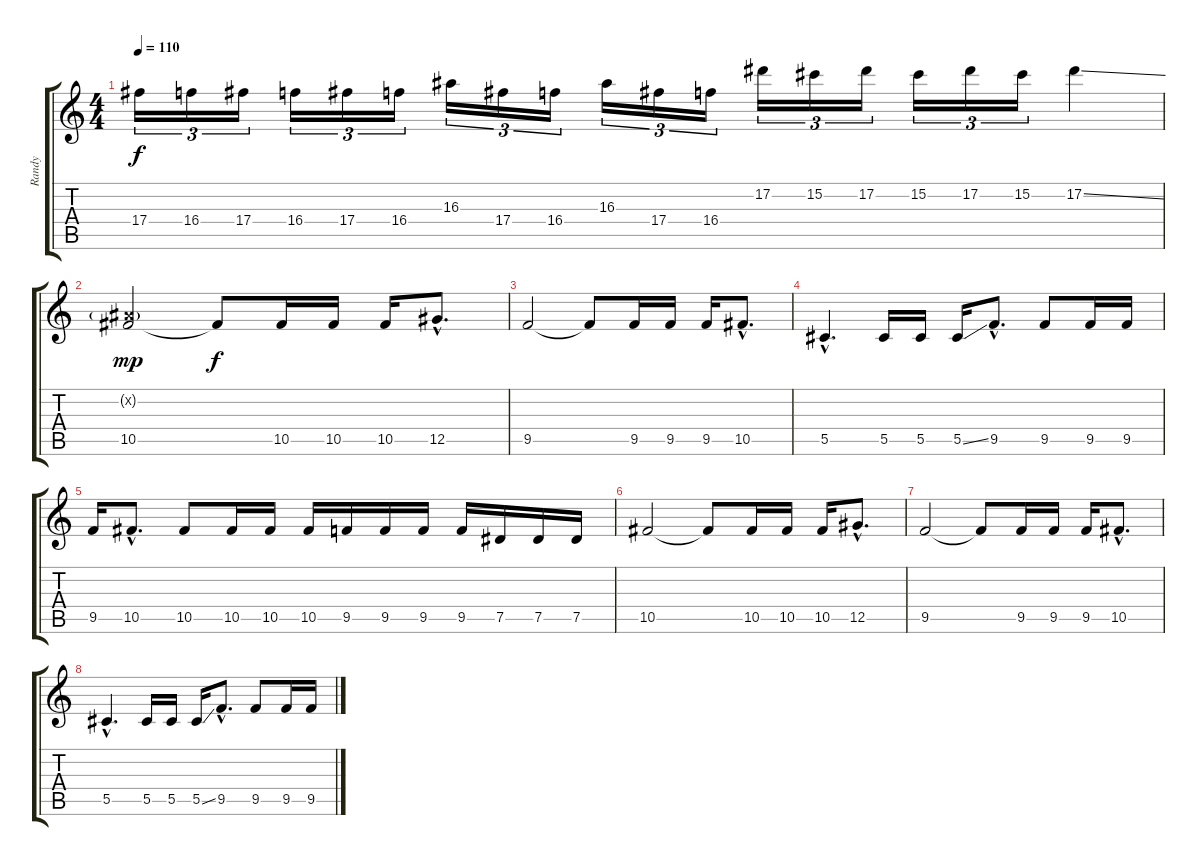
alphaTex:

\track ("Randy" "Randy") {instrument distortionguitar}
\staff {score tabs}
\tuning (Eb4 Bb3 Gb3 Db3 Ab2 Eb2) {hide}
\ts (4 4)
\tempo 110
\clef g2
\ks c
17.4.16{tu (3 2) dy f} 16.4.16{tu (3 2)} 17.4.16{tu (3 2)} 16.4.16{tu (3 2)} 17.4.16{tu (3 2)} 16.4.16{tu (3 2)} 16.3.16{tu (3 2)} 17.4.16{tu (3 2)} 16.4.16{tu (3 2)} 16.3.16{tu (3 2)} 17.4.16{tu (3 2)} 16.4.16{tu (3 2)} 17.2.16{tu (3 2)} 15.2.16{tu (3 2)} 17.2.16{tu (3 2)} 15.2.16{tu (3 2)} 17.2.16{tu (3 2)} 15.2.16{tu (3 2)} 17.2{ss}.4 |
(0.2{g x} 10.5).2{dy mp} 10.5{t}.8{dy f} 10.5.16 10.5.16 10.5.16 12.5{hac}.8{d} |
9.5.2 9.5{t}.8 9.5.16 9.5.16 9.5.16 10.5{hac}.8{d} |
5.5{hac}.4{d} 5.5.16 5.5.16 5.5{ss}.16 9.5{hac}.8{d} 9.5.8 9.5.16 9.5.16 |
9.5.16 10.5{hac}.8{d} 10.5.8 10.5.16 10.5.16 10.5.16 9.5.16 9.5.16 9.5.16 9.5.16 7.5.16 7.5.16 7.5.16 |
10.5.2 10.5{t}.8 10.5.16 10.5.16 10.5.16 12.5{hac}.8{d} |
9.5.2 9.5{t}.8 9.5.16 9.5.16 9.5.16 10.5{hac}.8{d} |
5.5{hac}.4{d} 5.5.16 5.5.16 5.5{ss}.16 9.5{hac}.8{d} 9.5.8 9.5.16 9.5.16
